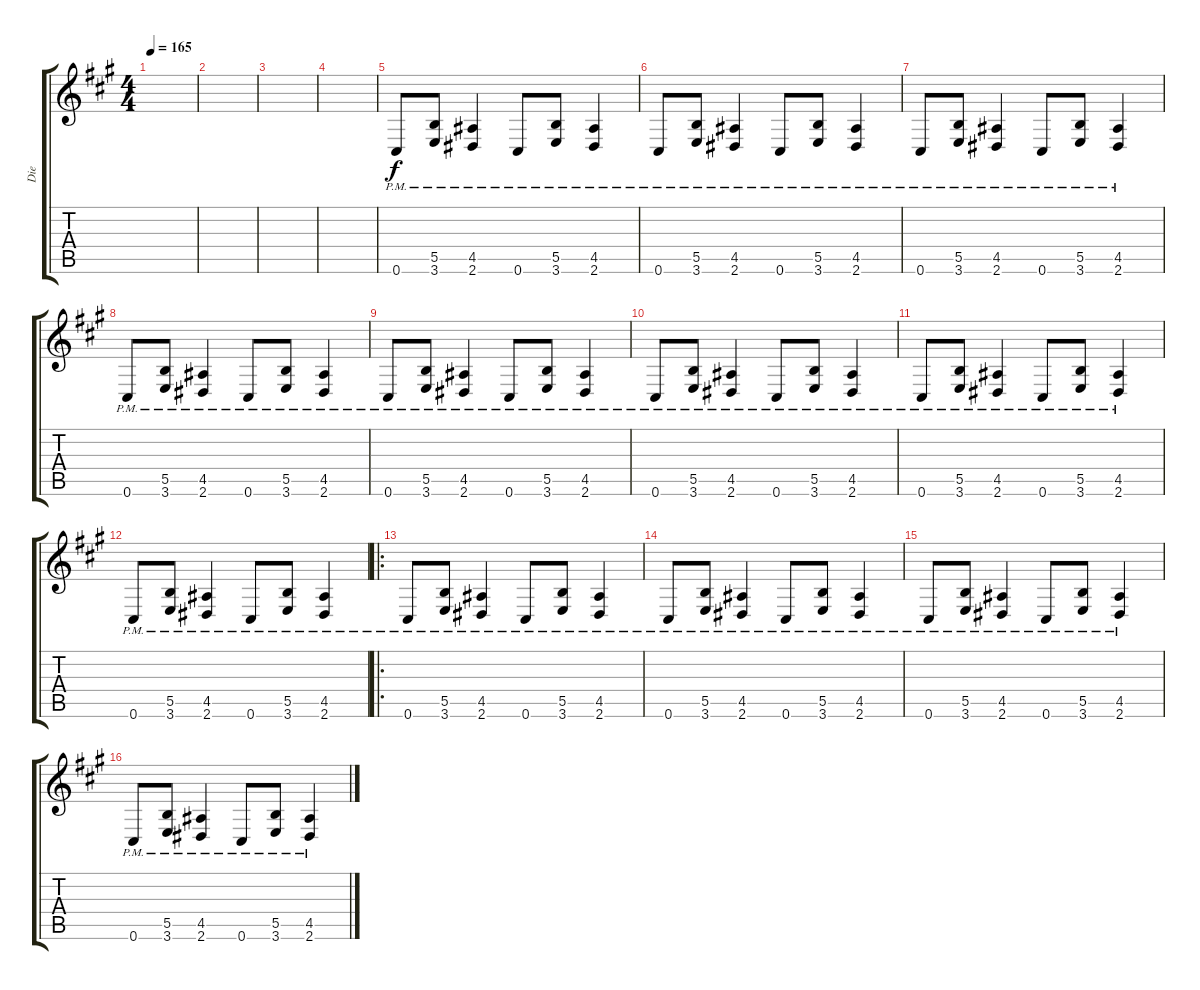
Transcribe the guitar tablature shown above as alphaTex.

\track ("Die" "Die") {instrument distortionguitar}
\staff {score tabs}
\tuning (Db4 Ab3 E3 B2 Gb2 Db2) {hide}
\ts (4 4)
\tempo 165
\clef g2
\ks a
|
|
|
|
0.6{pm}.8 (5.5{pm} 3.6{pm}).8 (4.5{pm} 2.6{pm}).4 0.6{pm}.8 (5.5{pm} 3.6{pm}).8 (4.5{pm} 2.6{pm}).4 |
0.6{pm}.8 (5.5{pm} 3.6{pm}).8 (4.5{pm} 2.6{pm}).4 0.6{pm}.8 (5.5{pm} 3.6{pm}).8 (4.5{pm} 2.6{pm}).4 |
0.6{pm}.8 (5.5{pm} 3.6{pm}).8 (4.5{pm} 2.6{pm}).4 0.6{pm}.8 (5.5{pm} 3.6{pm}).8 (4.5{pm} 2.6{pm}).4 |
0.6{pm}.8 (5.5{pm} 3.6{pm}).8 (4.5{pm} 2.6{pm}).4 0.6{pm}.8 (5.5{pm} 3.6{pm}).8 (4.5{pm} 2.6{pm}).4 |
0.6{pm}.8 (5.5{pm} 3.6{pm}).8 (4.5{pm} 2.6{pm}).4 0.6{pm}.8 (5.5{pm} 3.6{pm}).8 (4.5{pm} 2.6{pm}).4 |
0.6{pm}.8 (5.5{pm} 3.6{pm}).8 (4.5{pm} 2.6{pm}).4 0.6{pm}.8 (5.5{pm} 3.6{pm}).8 (4.5{pm} 2.6{pm}).4 |
0.6{pm}.8 (5.5{pm} 3.6{pm}).8 (4.5{pm} 2.6{pm}).4 0.6{pm}.8 (5.5{pm} 3.6{pm}).8 (4.5{pm} 2.6{pm}).4 |
0.6{pm}.8 (5.5{pm} 3.6{pm}).8 (4.5{pm} 2.6{pm}).4 0.6{pm}.8 (5.5{pm} 3.6{pm}).8 (4.5{pm} 2.6{pm}).4 |
\ro
0.6{pm}.8 (5.5{pm} 3.6{pm}).8 (4.5{pm} 2.6{pm}).4 0.6{pm}.8 (5.5{pm} 3.6{pm}).8 (4.5{pm} 2.6{pm}).4 |
0.6{pm}.8 (5.5{pm} 3.6{pm}).8 (4.5{pm} 2.6{pm}).4 0.6{pm}.8 (5.5{pm} 3.6{pm}).8 (4.5{pm} 2.6{pm}).4 |
0.6{pm}.8 (5.5{pm} 3.6{pm}).8 (4.5{pm} 2.6{pm}).4 0.6{pm}.8 (5.5{pm} 3.6{pm}).8 (4.5{pm} 2.6{pm}).4 |
0.6{pm}.8 (5.5{pm} 3.6{pm}).8 (4.5{pm} 2.6{pm}).4 0.6{pm}.8 (5.5{pm} 3.6{pm}).8 (4.5{pm} 2.6{pm}).4
